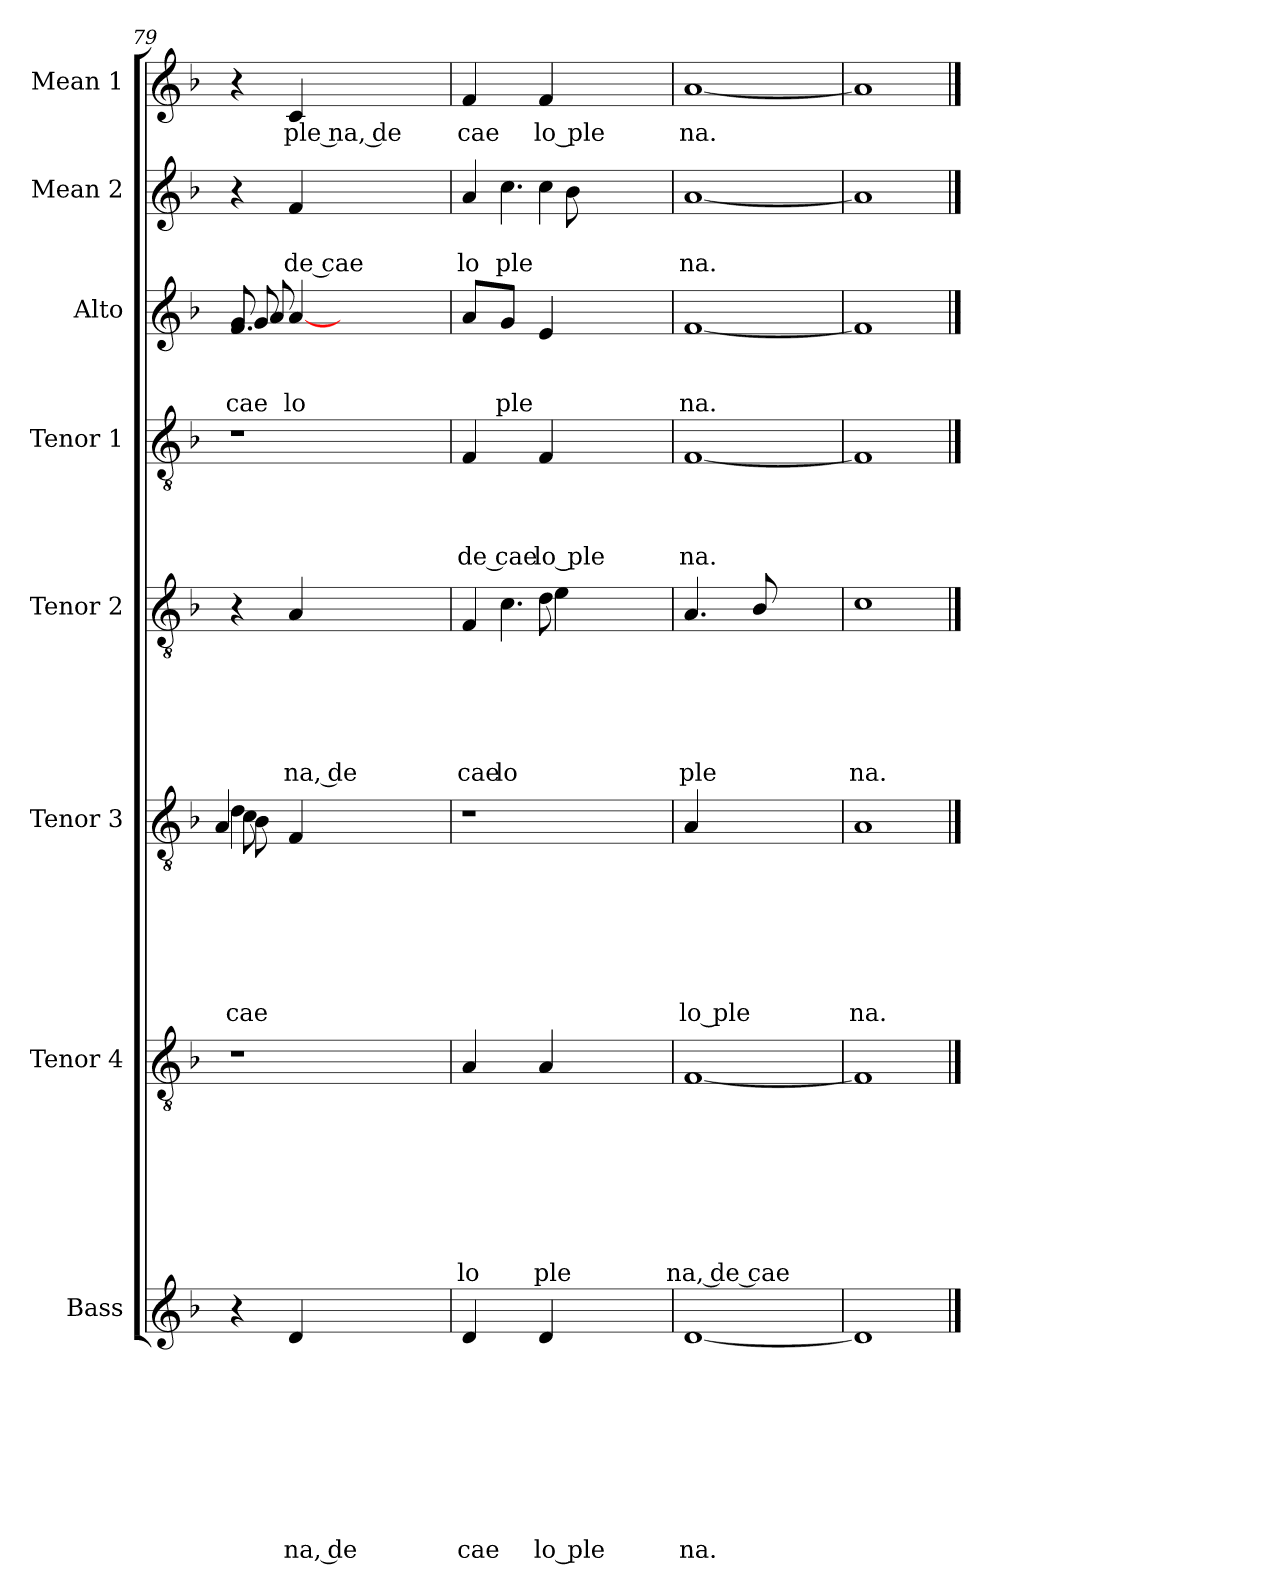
**kern	**text	**text	**text	**text	**text	**text	**text	**text	**text	**kern	**text	**text	**text	**text	**text	**text	**text	**text	**kern	**text	**text	**text	**text	**text	**text	**text	**kern	**text	**text	**text	**text	**text	**text	**kern	**text	**text	**text	**text	**kern	**text	**text	**text	**kern	**text	**text	**kern	**text
*part8	*part8	*part8	*part8	*part8	*part8	*part8	*part8	*part8	*part8	*part7	*part7	*part7	*part7	*part7	*part7	*part7	*part7	*part7	*part6	*part6	*part6	*part6	*part6	*part6	*part6	*part6	*part5	*part5	*part5	*part5	*part5	*part5	*part5	*part4	*part4	*part4	*part4	*part4	*part3	*part3	*part3	*part3	*part2	*part2	*part2	*part1	*part1
*staff8	*staff8	*staff8	*staff8	*staff8	*staff8	*staff8	*staff8	*staff8	*staff8	*staff7	*staff7	*staff7	*staff7	*staff7	*staff7	*staff7	*staff7	*staff7	*staff6	*staff6	*staff6	*staff6	*staff6	*staff6	*staff6	*staff6	*staff5	*staff5	*staff5	*staff5	*staff5	*staff5	*staff5	*staff4	*staff4	*staff4	*staff4	*staff4	*staff3	*staff3	*staff3	*staff3	*staff2	*staff2	*staff2	*staff1	*staff1
*I"Bass	*	*	*	*	*	*	*	*	*	*I"Tenor 4	*	*	*	*	*	*	*	*	*I"Tenor 3	*	*	*	*	*	*	*	*I"Tenor 2	*	*	*	*	*	*	*I"Tenor 1	*	*	*	*	*I"Alto	*	*	*	*I"Mean 2	*	*	*I"Mean 1	*
*I'B	*	*	*	*	*	*	*	*	*	*I'T4	*	*	*	*	*	*	*	*	*I'T3	*	*	*	*	*	*	*	*I'T2	*	*	*	*	*	*	*I'T1	*	*	*	*	*I'A	*	*	*	*I'M2	*	*	*I'M1	*
*clefG2	*	*	*	*	*	*	*	*	*	*clefGv2	*	*	*	*	*	*	*	*	*clefGv2	*	*	*	*	*	*	*	*clefGv2	*	*	*	*	*	*	*clefGv2	*	*	*	*	*clefG2	*	*	*	*clefG2	*	*	*clefG2	*
*ITrd-3c-5	*	*	*	*	*	*	*	*	*	*	*	*	*	*	*	*	*	*	*	*	*	*	*	*	*	*	*	*	*	*	*	*	*	*	*	*	*	*	*	*	*	*	*	*	*	*	*
*k[b-e-]	*	*	*	*	*	*	*	*	*	*k[b-]	*	*	*	*	*	*	*	*	*k[b-]	*	*	*	*	*	*	*	*k[b-]	*	*	*	*	*	*	*k[b-]	*	*	*	*	*k[b-]	*	*	*	*k[b-]	*	*	*k[b-]	*
*B-:	*	*	*	*	*	*	*	*	*	*F:	*	*	*	*	*	*	*	*	*F:	*	*	*	*	*	*	*	*F:	*	*	*	*	*	*	*F:	*	*	*	*	*F:	*	*	*	*F:	*	*	*F:	*
=79	=79	=79	=79	=79	=79	=79	=79	=79	=79	=79	=79	=79	=79	=79	=79	=79	=79	=79	=79	=79	=79	=79	=79	=79	=79	=79	=79	=79	=79	=79	=79	=79	=79	=79	=79	=79	=79	=79	=79	=79	=79	=79	=79	=79	=79	=79	=79
!	!	!	!	!	!	!	!	!	!	!	!	!	!	!	!	!	!	!	!	!	!	!	!	!	!	!LO:LY:b	!	!	!	!	!	!	!	!	!	!	!	!	!	!	!	!	!	!	!	!	!
*	*	*	*	*	*	*	*	*	*	*	*	*	*	*	*	*	*	*	*^	*	*	*	*	*	*	*	*	*	*	*	*	*	*	*	*	*	*	*	*	*	*	*	*	*	*	*	*
!	!	!	!	!	!	!	!	!	!	!	!	!	!	!	!	!	!	!	!	!	!	!	!	!	!	!	!LO:LY:b	!	!	!	!	!	!	!	!	!	!	!	!	!	!	!	!	!	!	!	!	!
*	*	*	*	*	*	*	*	*	*	*	*	*	*	*	*	*	*	*	*^	*^	*	*	*	*	*	*	*	*	*	*	*	*	*	*	*	*	*	*	*	*	*	*	*	*	*	*	*	*
!	!	!	!	!	!	!	!	!	!	!	!	!	!	!	!	!	!	!	!	!	!	!	!	!	!	!	!	!	!LO:LY:b	!	!	!	!	!	!	!	!	!	!	!	!	!	!	!	!LO:LY:b	!	!	!	!	!
*	*	*	*	*	*	*	*	*	*	*	*	*	*	*	*	*	*	*	*	*	*	*	*	*	*	*	*	*	*	*	*	*	*	*	*	*	*	*	*	*	*	*^	*	*	*	*	*	*	*	*
*	*	*	*	*	*	*	*	*	*	*	*	*	*	*	*	*	*	*	*	*	*	*	*	*	*	*	*	*	*	*	*	*	*	*	*	*	*	*	*	*	*	*	*^	*	*	*	*	*	*	*	*
*	*	*	*	*	*	*	*	*	*	*	*	*	*	*	*	*	*	*	*	*	*	*	*	*	*	*	*	*	*	*	*	*	*	*	*	*	*	*	*	*	*	*	*	*^	*	*	*	*	*	*	*	*
4r	.	.	.	.	.	.	.	.	.	1r	.	.	.	.	.	.	.	.	4d\	8c\	8B-\	4A/	.	.	.	.	.	.	cae	4r	.	.	.	.	.	.	1r	.	.	.	.	4.f/	8g/	8a/	8g/	.	.	cae	4r	.	.	4r	.
.	.	.	.	.	.	.	.	.	.	.	.	.	.	.	.	.	.	.	.	2ryy	2ryy	.	.	.	.	.	.	.	.	.	.	.	.	.	.	.	.	.	.	.	.	.	2ryy	2ryy	8ryy	.	.	.	.	.	.	.	.
!	!	!	!	!	!	!	!	!	!LO:LY:b:rj	!	!	!	!	!	!	!	!	!	!	!	!	!	!	!	!	!	!	!	!	!	!	!	!	!	!	!LO:LY:b:rj	!	!	!	!	!	!	!	!	!	!	!	!LO:LY:b	!	!	!LO:LY:b:rj	!	!LO:LY:b:rj
4g/	.	.	.	.	.	.	.	.	na, de	.	.	.	.	.	.	.	.	.	2ryy	.	.	4F/	.	.	.	.	.	.	.	4A/	.	.	.	.	.	na, de	.	.	.	.	.	.	.	.	[<4a/	.	.	lo	4f/	.	de cae	4c/	ple na, de
.	.	.	.	.	.	.	.	.	.	.	.	.	.	.	.	.	.	.	.	.	.	.	.	.	.	.	.	.	.	.	.	.	.	.	.	.	.	.	.	.	.	2ryy	.	.	.	.	.	.	.	.	.	.	.
2ryy	.	.	.	.	.	.	.	.	.	.	.	.	.	.	.	.	.	.	.	.	.	2ryy	.	.	.	.	.	.	.	2ryy	.	.	.	.	.	.	.	.	.	.	.	.	.	.	2ryy	.	.	.	2ryy	.	.	2ryy	.
.	.	.	.	.	.	.	.	.	.	.	.	.	.	.	.	.	.	.	.	4.ryy	4.ryy	.	.	.	.	.	.	.	.	.	.	.	.	.	.	.	.	.	.	.	.	.	4.ryy	4.ryy	.	.	.	.	.	.	.	.	.
.	.	.	.	.	.	.	.	.	.	.	.	.	.	.	.	.	.	.	4ryy	.	.	.	.	.	.	.	.	.	.	.	.	.	.	.	.	.	.	.	.	.	.	.	.	.	.	.	.	.	.	.	.	.	.
.	.	.	.	.	.	.	.	.	.	.	.	.	.	.	.	.	.	.	.	.	.	.	.	.	.	.	.	.	.	.	.	.	.	.	.	.	.	.	.	.	.	8ryy	.	.	.	.	.	.	.	.	.	.	.
*	*	*	*	*	*	*	*	*	*	*	*	*	*	*	*	*	*	*	*v	*v	*v	*v	*	*	*	*	*	*	*	*	*	*	*	*	*	*	*	*	*	*	*	*v	*v	*v	*v	*	*	*	*	*	*	*	*
=80	=80	=80	=80	=80	=80	=80	=80	=80	=80	=80	=80	=80	=80	=80	=80	=80	=80	=80	=80	=80	=80	=80	=80	=80	=80	=80	=80	=80	=80	=80	=80	=80	=80	=80	=80	=80	=80	=80	=80	=80	=80	=80	=80	=80	=80	=80	=80
!	!	!	!	!	!	!	!	!	!LO:LY:b	!	!	!	!	!	!	!	!	!LO:LY:b:rj	!	!	!	!	!	!	!	!	!	!	!	!	!	!	!LO:LY:b	!	!	!	!	!LO:LY:b:rj	!	!	!	!	!	!	!LO:LY:b	!	!LO:LY:b
*	*	*	*	*	*	*	*	*	*	*	*	*	*	*	*	*	*	*	*	*	*	*	*	*	*	*	*^	*	*	*	*	*	*	*	*	*	*	*	*	*	*	*	*^	*	*	*	*
*	*	*	*	*	*	*	*	*	*	*	*	*	*	*	*	*	*	*	*	*	*	*	*	*	*	*	*	*^	*	*	*	*	*	*	*	*	*	*	*	*	*	*	*	*	*^	*	*	*	*
4g/	.	.	.	.	.	.	.	.	cae	4A/	.	.	.	.	.	.	.	lo	1r	.	.	.	.	.	.	.	4F/	8ryy	4ryy	.	.	.	.	.	cae	4F/	.	.	.	de cae	8a/L	.	.	.	4a/	8ryy	4.ryy	.	lo	4f/	cae
!	!	!	!	!	!	!	!	!	!	!	!	!	!	!	!	!	!	!	!	!	!	!	!	!	!	!	!	!	!	!	!	!	!	!	!LO:LY:b	!	!	!	!	!	!	!	!	!LO:LY:b	!	!	!	!	!LO:LY:b	!	!
.	.	.	.	.	.	.	.	.	.	.	.	.	.	.	.	.	.	.	.	.	.	.	.	.	.	.	.	4.c\	.	.	.	.	.	.	lo	.	.	.	.	.	8g/J	.	.	ple	.	4.cc\	.	.	ple	.	.
!	!	!	!	!	!	!	!	!	!LO:LY:b	!	!	!	!	!	!	!	!	!LO:LY:b	!	!	!	!	!	!	!	!	!	!	!	!	!	!	!	!	!	!	!	!	!	!LO:LY:b	!	!	!	!	!	!	!	!	!	!	!LO:LY:b
4g/	.	.	.	.	.	.	.	.	lo ple	4A/	.	.	.	.	.	.	.	ple	.	.	.	.	.	.	.	.	8d\	.	4e\	.	.	.	.	.	.	4F/	.	.	.	lo ple	4e/	.	.	.	4cc\	.	.	.	.	4f/	lo ple
.	.	.	.	.	.	.	.	.	.	.	.	.	.	.	.	.	.	.	.	.	.	.	.	.	.	.	2ryy	.	.	.	.	.	.	.	.	.	.	.	.	.	.	.	.	.	.	.	8b-\	.	.	.	.
2ryy	.	.	.	.	.	.	.	.	.	2ryy	.	.	.	.	.	.	.	.	.	.	.	.	.	.	.	.	.	2ryy	2ryy	.	.	.	.	.	.	2ryy	.	.	.	.	2ryy	.	.	.	2ryy	2ryy	2ryy	.	.	2ryy	.
.	.	.	.	.	.	.	.	.	.	.	.	.	.	.	.	.	.	.	.	.	.	.	.	.	.	.	8ryy	.	.	.	.	.	.	.	.	.	.	.	.	.	.	.	.	.	.	.	.	.	.	.	.
*	*	*	*	*	*	*	*	*	*	*	*	*	*	*	*	*	*	*	*	*	*	*	*	*	*	*	*v	*v	*v	*	*	*	*	*	*	*	*	*	*	*	*	*	*	*	*v	*v	*v	*	*	*	*
=81	=81	=81	=81	=81	=81	=81	=81	=81	=81	=81	=81	=81	=81	=81	=81	=81	=81	=81	=81	=81	=81	=81	=81	=81	=81	=81	=81	=81	=81	=81	=81	=81	=81	=81	=81	=81	=81	=81	=81	=81	=81	=81	=81	=81	=81	=81	=81
!	!	!	!	!	!	!	!	!	!LO:LY:b	!	!	!	!	!	!	!	!	!LO:LY:b	!	!	!	!	!	!	!	!LO:LY:b:rj	!	!	!	!	!	!	!LO:LY:b	!	!	!	!	!LO:LY:b	!	!	!	!LO:LY:b	!	!	!LO:LY:b	!	!LO:LY:b
[<1g	.	.	.	.	.	.	.	.	na.	[<1F	.	.	.	.	.	.	.	na, de cae	4A/	.	.	.	.	.	.	lo ple	4.A/	.	.	.	.	.	ple	[<1F	.	.	.	na.	[<1f	.	.	na.	[<1a	.	na.	[<1a	na.
.	.	.	.	.	.	.	.	.	.	.	.	.	.	.	.	.	.	.	2.ryy	.	.	.	.	.	.	.	.	.	.	.	.	.	.	.	.	.	.	.	.	.	.	.	.	.	.	.	.
.	.	.	.	.	.	.	.	.	.	.	.	.	.	.	.	.	.	.	.	.	.	.	.	.	.	.	8B-/	.	.	.	.	.	.	.	.	.	.	.	.	.	.	.	.	.	.	.	.
.	.	.	.	.	.	.	.	.	.	.	.	.	.	.	.	.	.	.	.	.	.	.	.	.	.	.	2ryy	.	.	.	.	.	.	.	.	.	.	.	.	.	.	.	.	.	.	.	.
=82	=82	=82	=82	=82	=82	=82	=82	=82	=82	=82	=82	=82	=82	=82	=82	=82	=82	=82	=82	=82	=82	=82	=82	=82	=82	=82	=82	=82	=82	=82	=82	=82	=82	=82	=82	=82	=82	=82	=82	=82	=82	=82	=82	=82	=82	=82	=82
!	!	!	!	!	!	!	!	!	!	!	!	!	!	!	!	!	!	!	!	!	!	!	!	!	!	!LO:LY:b	!	!	!	!	!	!	!LO:LY:b	!	!	!	!	!	!	!	!	!	!	!	!	!	!
1g]	.	.	.	.	.	.	.	.	.	1F]	.	.	.	.	.	.	.	.	1A	.	.	.	.	.	.	na.	1c	.	.	.	.	.	na.	1F]	.	.	.	.	1f]	.	.	.	1a]	.	.	1a]	.
==	==	==	==	==	==	==	==	==	==	==	==	==	==	==	==	==	==	==	==	==	==	==	==	==	==	==	==	==	==	==	==	==	==	==	==	==	==	==	==	==	==	==	==	==	==	==	==
*-	*-	*-	*-	*-	*-	*-	*-	*-	*-	*-	*-	*-	*-	*-	*-	*-	*-	*-	*-	*-	*-	*-	*-	*-	*-	*-	*-	*-	*-	*-	*-	*-	*-	*-	*-	*-	*-	*-	*-	*-	*-	*-	*-	*-	*-	*-	*-
